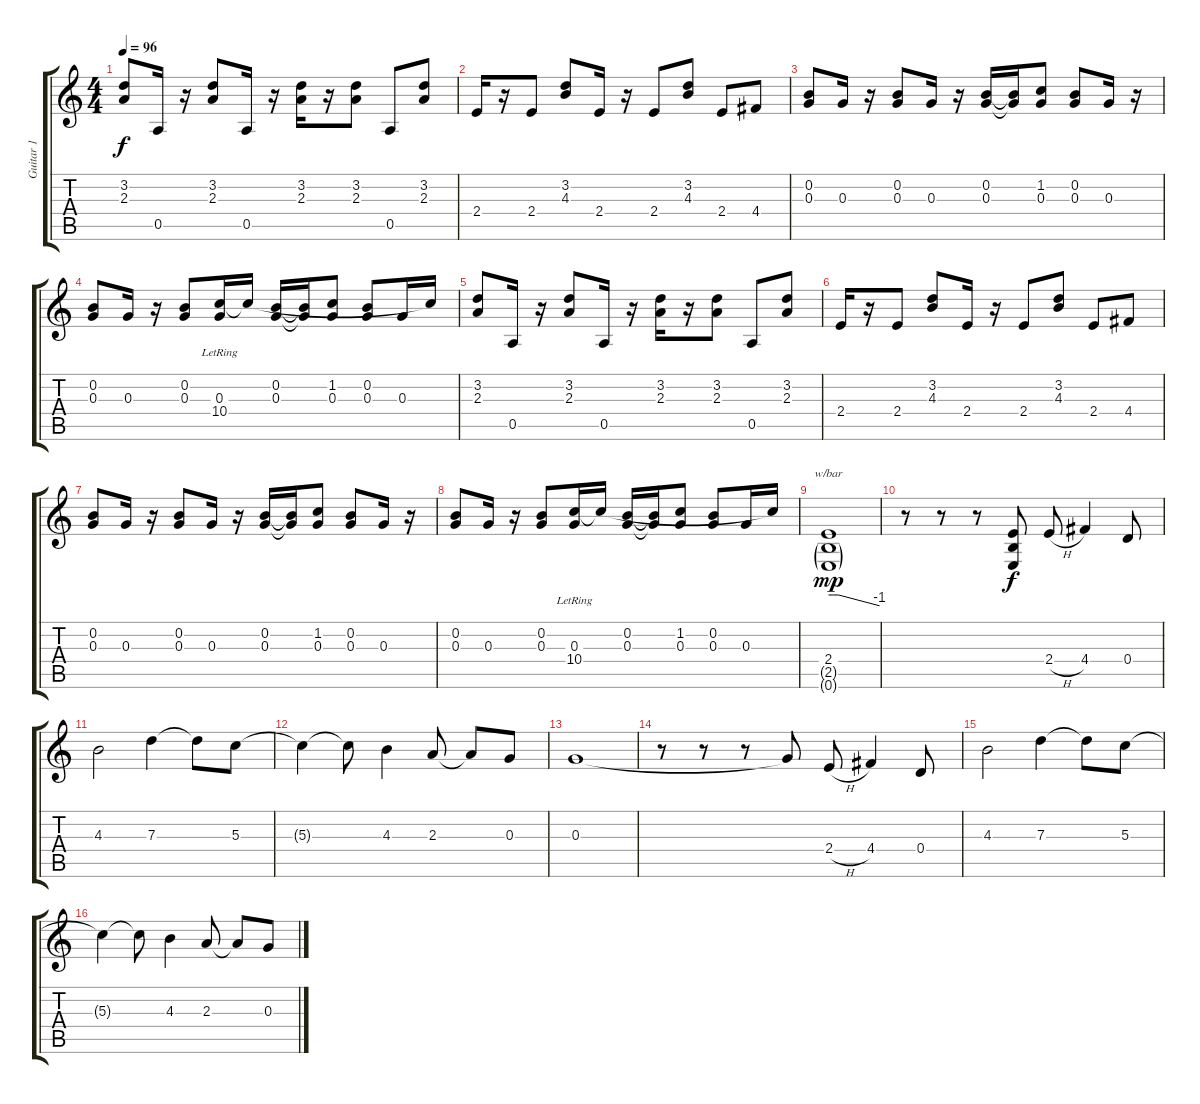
\track ("Guitar 1" "Guitar 1") {instrument electricguitarjazz}
\staff {score tabs}
\tuning (E4 B3 G3 D3 A2 E2) {hide}
\ts (4 4)
\tempo 96
\clef g2
\ks c
(3.2 2.3).8{dy f instrument electricguitarmuted} 0.5.16 r.16 (3.2 2.3).8 0.5.16 r.16 (3.2 2.3).16 r.16 (3.2 2.3).8 0.5.8 (3.2 2.3).8 |
2.4.16 r.16 2.4.8 (3.2 4.3).8 2.4.16 r.16 2.4.8 (3.2 4.3).8 2.4.8 4.4.8 |
(0.2 0.3).8 0.3.16 r.16 (0.2 0.3).8 0.3.16 r.16 (0.2 0.3).16 (0.2{t} 0.3{t}).16 (1.2 0.3).8 (0.2 0.3).8 0.3.16 r.16 |
(0.2 0.3).8 0.3.16 r.16 (0.2 0.3).8 (0.3 10.4{lr}).16 10.4{t}.16 (0.2 0.3).16 (0.2{t} 0.3{t}).16 (1.2 0.3).8 (0.2 0.3).8 0.3.16 10.4{t}.16 |
(3.2 2.3).8{instrument electricguitarmuted} 0.5.16 r.16 (3.2 2.3).8 0.5.16 r.16 (3.2 2.3).16 r.16 (3.2 2.3).8 0.5.8 (3.2 2.3).8 |
2.4.16 r.16 2.4.8 (3.2 4.3).8 2.4.16 r.16 2.4.8 (3.2 4.3).8 2.4.8 4.4.8 |
(0.2 0.3).8 0.3.16 r.16 (0.2 0.3).8 0.3.16 r.16 (0.2 0.3).16 (0.2{t} 0.3{t}).16 (1.2 0.3).8 (0.2 0.3).8 0.3.16 r.16 |
(0.2 0.3).8 0.3.16 r.16 (0.2 0.3).8 (0.3 10.4{lr}).16 10.4{t}.16 (0.2 0.3).16 (0.2{t} 0.3{t}).16 (1.2 0.3).8 (0.2 0.3).8 0.3.16 10.4{t}.16 |
(2.4 2.5{g} 0.6{g}).1{tbe (custom default 0 0 6 0 10 0 12 0 60 -4) dy mp} |
r.8 r.8 r.8 (2.4{t} 2.5{t} 0.6{t}).8{dy f} 2.4{h}.8{volume 11 instrument electricguitarjazz} 4.4.4 0.4.8 |
4.3.2 7.3.4 7.3{t}.8 5.3.8 |
5.3{t}.4 5.3{t}.8 4.3.4 2.3.8 2.3{t}.8 0.3.8 |
0.3.1 |
r.8 r.8 r.8 0.3{t}.8 2.4{h}.8{volume 11} 4.4.4 0.4.8 |
4.3.2 7.3.4 7.3{t}.8 5.3.8 |
5.3{t}.4 5.3{t}.8 4.3.4 2.3.8 2.3{t}.8 0.3.8
